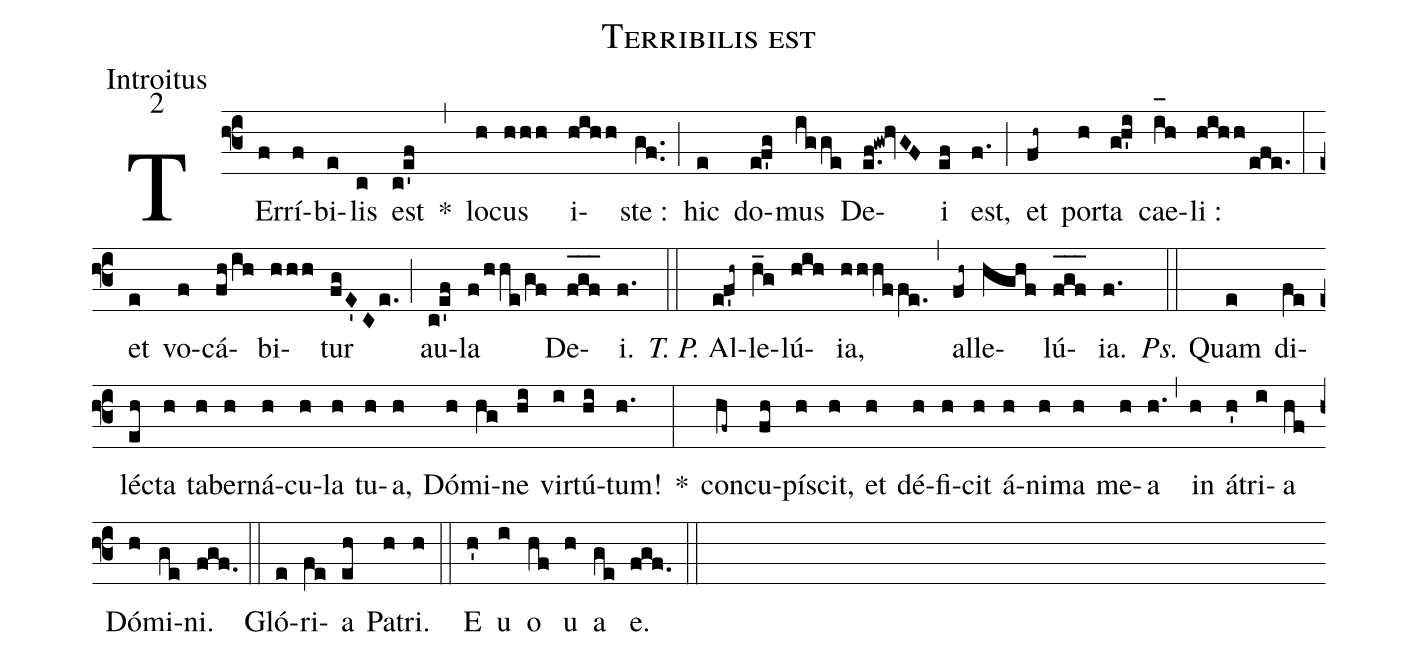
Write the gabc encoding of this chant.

name:Terribilis est;
office-part:Introitus;
mode:2;
%%
(f3) TEr(f)rí(f)bi(e)lis(c) est(c!e'f) *(,) lo(h)cus(hhh) i(hihh)ste :(gf..) (;) hic(e) do(ef'g)mus(igge) De(e.f!gw!hvGF)i(ef) est,(f.) (;) et(fh~) por(h)ta(gh'i) cae(i_[oh:h]h)li :(hihh/efe.) (:) et(e) vo(f)cá(fh/ih)bi(hhh)tur(fgE'Ce.) (;) au(c!e'f)la(f/hhe/gf) De(f_[oh:h]g_[oh:h]f_[oh:h])i.(f.) (::) <i>T. P.</i> Al(ef'h~)le(h_g)lú(hih){ia},(hhhffe.) (,) al(fh~)le(hghf)lú(f_[oh:h]g_[oh:h]f_[oh:h]){ia}.(f.) (::) <i>Ps.</i> Quam(e) di(fe)lé(eh)cta(h) ta(h)ber(h)ná(h)cu(h)la(h) tu(h)a,(h) Dó(h)mi(hg)ne(hi) vir(i)tú(hi)tum!(h.) *(:) con(hf~)cu(fh)pí(h)scit,(h) et(h) dé(h)fi(h)cit(h) á(h)ni(h)ma(h) me(h)a(h.) (,) in(h) á(h')tri(i)a(hf) Dó(h)mi(ge)ni.(fgf.) (::) Gló(e)ri(fe)a(eh) Pa(h)tri.(h) (::) <eu>E(h') u(i) o(hf) u(h) a(ge) e.</eu>(fgf.) (::)
